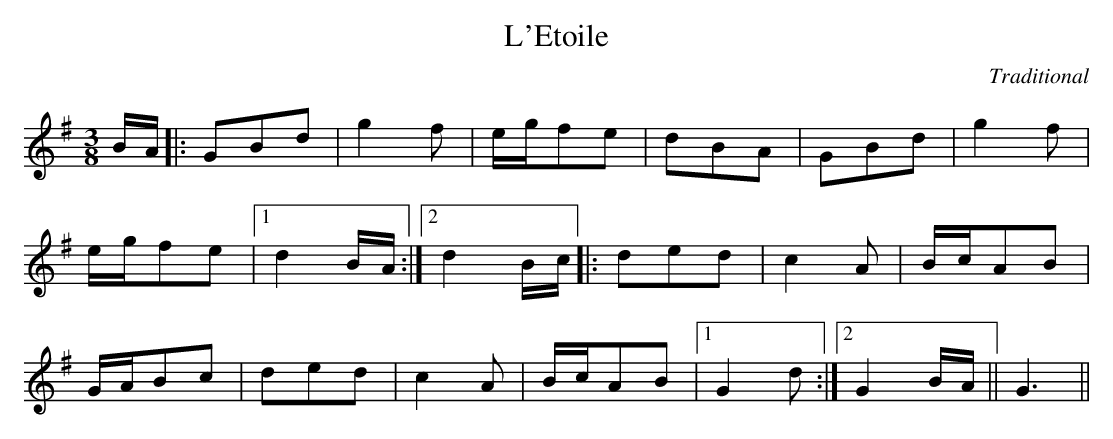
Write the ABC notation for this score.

X:1
T:L'Etoile
C:Traditional
L:1/8
M:3/8
K:G
B/A/ |: GBd | g2f | e/g/fe | dBA | GBd | g2f |
e/g/fe |1 d2B/A/ :|2 d2B/c/ |: ded | c2A | B/c/AB |
G/A/Bc | ded | c2A | B/c/AB |1G2d :|2 G2B/A/ ||G3||
